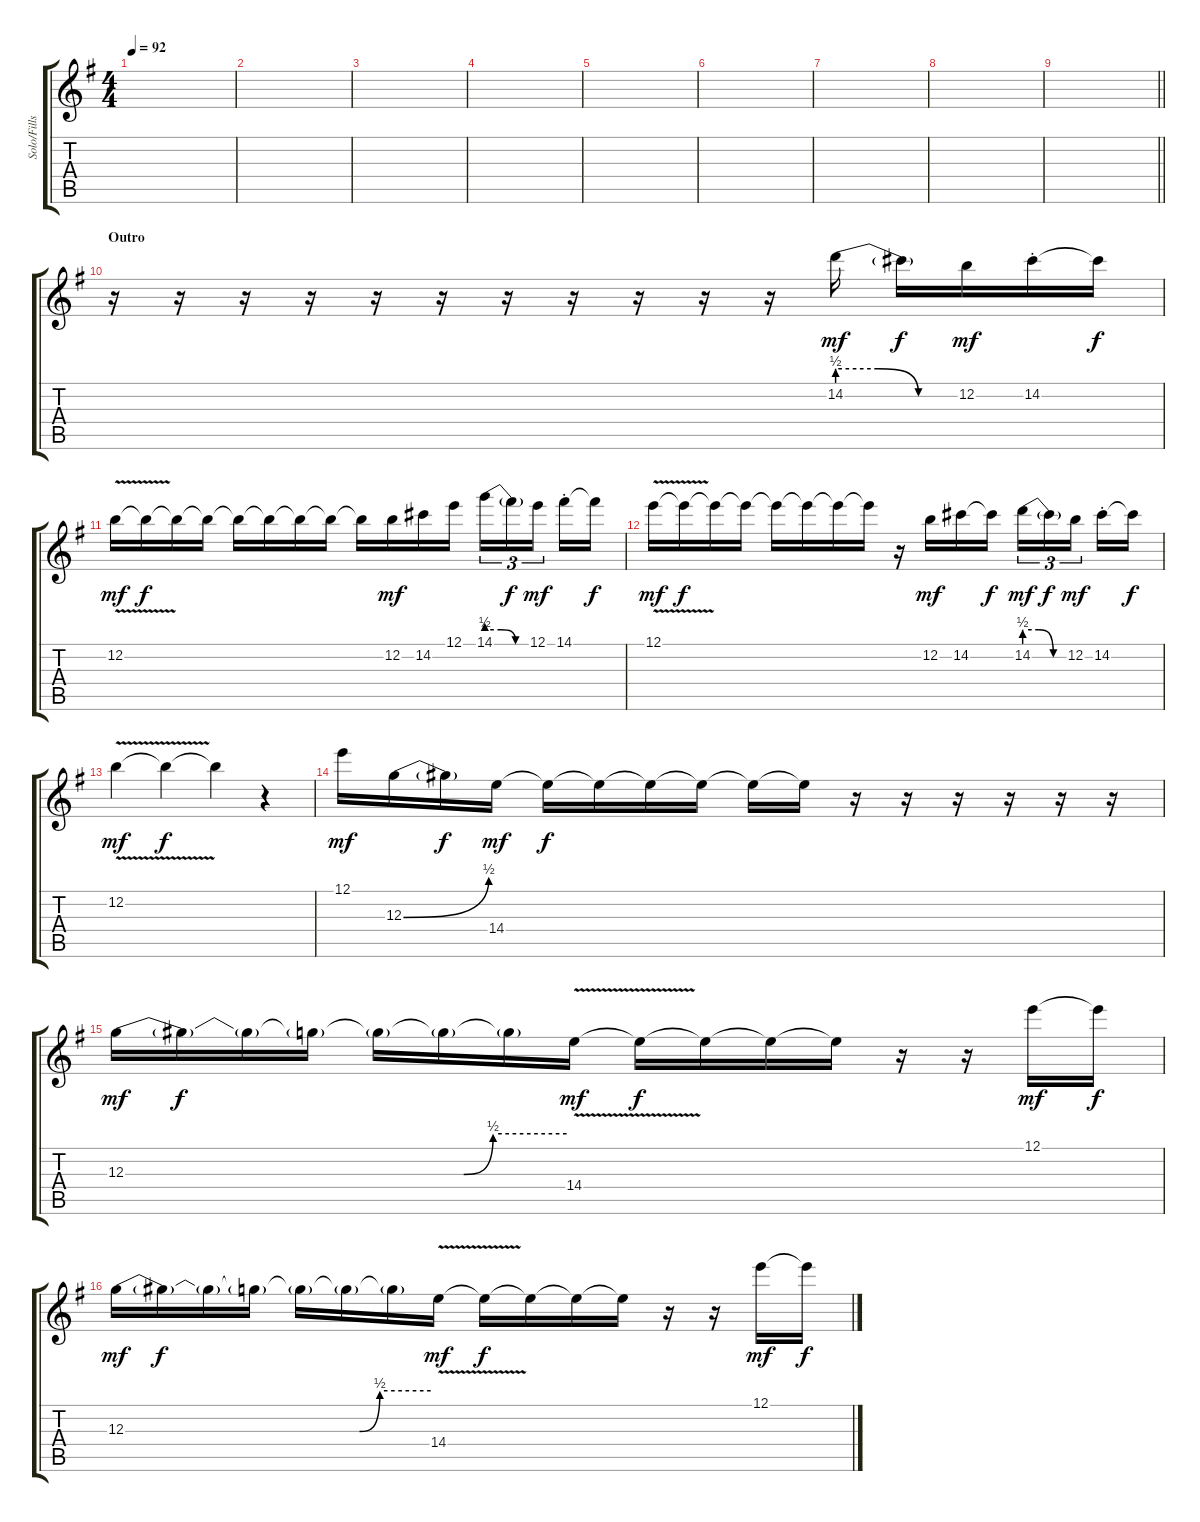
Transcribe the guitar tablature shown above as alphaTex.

\track ("Solo/Fills" "Solo/Fills") {mute instrument overdrivenguitar}
\staff {score tabs}
\tuning (E4 B3 G3 D3 A2 E2) {hide}
\ts (4 4)
\tempo 92
\clef g2
\ks g
|
|
|
|
|
|
|
|
\barLineRight lightlight
|
\section ("" "Outro")
r.16 r.16 r.16 r.16 r.16 r.16 r.16 r.16 r.16 r.16 r.16 14.2{be (custom 0 2 20 2 40 0 60 0)}.16{dy mf} 14.2{t}.16{dy f} 12.2.16{dy mf} 14.2{st}.16 14.2{t}.16{dy f} |
12.2{v}.16{dy mf} 12.2{t}.16{dy f} 12.2{t}.16 12.2{t}.16 12.2{t}.16 12.2{t}.16 12.2{t}.16 12.2{t}.16 12.2{t}.16 12.2.16{dy mf} 14.2.16 12.1.16 14.1{be (custom 0 2 20 2 40 0 60 0)}.16{tu (3 2)} 14.1{t}.16{tu (3 2) dy f} 12.1.16{tu (3 2) dy mf beam splitsecondary} 14.1{st}.16 14.1{t}.16{dy f} |
12.1{v}.16{dy mf} 12.1{t}.16{dy f} 12.1{t}.16 12.1{t}.16 12.1{t}.16 12.1{t}.16 12.1{t}.16 12.1{t}.16 r.16 12.2.16{dy mf} 14.2.16 14.2{t}.16{dy f} 14.2{be (custom 0 2 20 2 40 0 60 0)}.16{tu (3 2) dy mf} 14.2{t}.16{tu (3 2) dy f} 12.2.16{tu (3 2) dy mf beam splitsecondary} 14.2{st}.16 14.2{t}.16{dy f} |
12.2{v}.4{dy mf} 12.2{t}.4{dy f} 12.2{t}.4 r.4 |
12.1.16{dy mf} 12.3{be (bend 0 0 60 2)}.16 12.3{t}.16{dy f} 14.4.16{dy mf} 14.4{t}.16{dy f} 14.4{t}.16 14.4{t}.16 14.4{t}.16 14.4{t}.16 14.4{t}.16 r.16 r.16 r.16 r.16 r.16 r.16 |
12.3{be (custom 0 0 46 0 50 2 60 2)}.16{dy mf} 12.3{t}.16{dy f} 12.3{t}.16 12.3{t}.16 12.3{t}.16 12.3{t}.16 12.3{t}.16 14.4{v}.16{dy mf} 14.4{t}.16{dy f} 14.4{t}.16 14.4{t}.16 14.4{t}.16 r.16 r.16 12.1.16{dy mf} 12.1{t}.16{dy f} |
12.3{be (custom 0 0 46 0 50 2 60 2)}.16{dy mf} 12.3{t}.16{dy f} 12.3{t}.16 12.3{t}.16 12.3{t}.16 12.3{t}.16 12.3{t}.16 14.4{v}.16{dy mf} 14.4{t}.16{dy f} 14.4{t}.16 14.4{t}.16 14.4{t}.16 r.16 r.16 12.1.16{dy mf} 12.1{t}.16{dy f}
